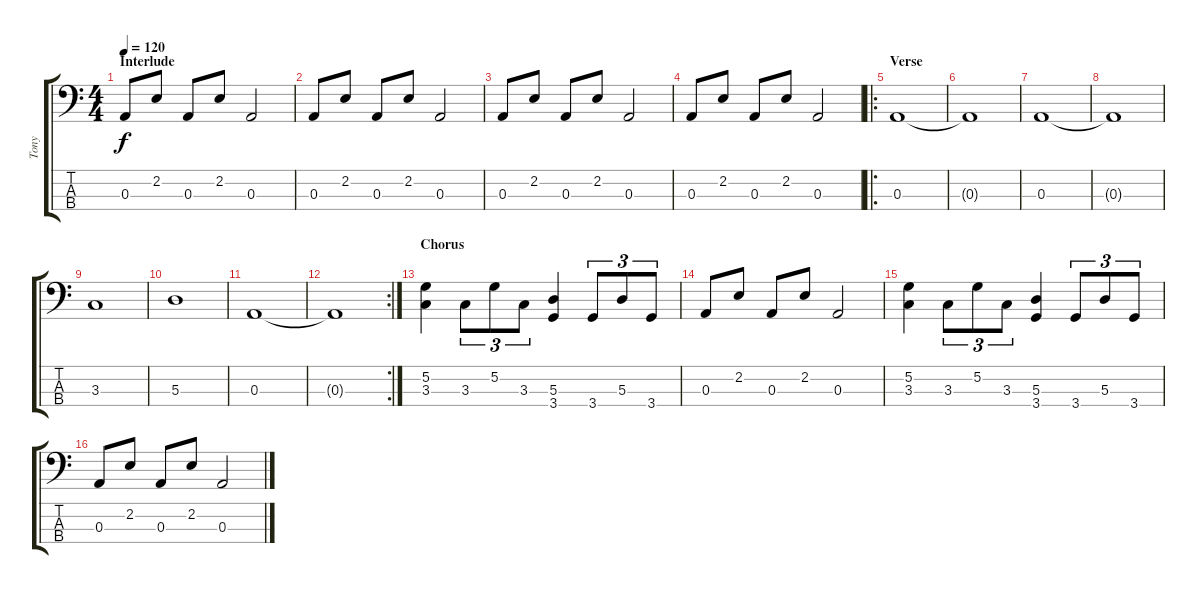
\track ("Tony" "Tony") {instrument electricbassfinger}
\staff {score tabs}
\tuning (G2 D2 A1 E1) {hide}
\ts (4 4)
\section ("" "Interlude")
\tempo 120
\clef f4
\ks c
0.3.8{dy f} 2.2.8 0.3.8 2.2.8 0.3.2 |
0.3.8 2.2.8 0.3.8 2.2.8 0.3.2 |
0.3.8 2.2.8 0.3.8 2.2.8 0.3.2 |
0.3.8 2.2.8 0.3.8 2.2.8 0.3.2 |
\ro
\section ("" "Verse")
0.3.1 |
0.3{t}.1 |
0.3.1 |
0.3{t}.1 |
3.3.1 |
5.3.1 |
0.3.1 |
\rc 2
0.3{t}.1 |
\section ("" "Chorus")
(5.2 3.3).4 3.3.8{tu (3 2)} 5.2.8{tu (3 2)} 3.3.8{tu (3 2)} (5.3 3.4).4 3.4.8{tu (3 2)} 5.3.8{tu (3 2)} 3.4.8{tu (3 2)} |
0.3.8 2.2.8 0.3.8 2.2.8 0.3.2 |
(5.2 3.3).4 3.3.8{tu (3 2)} 5.2.8{tu (3 2)} 3.3.8{tu (3 2)} (5.3 3.4).4 3.4.8{tu (3 2)} 5.3.8{tu (3 2)} 3.4.8{tu (3 2)} |
0.3.8 2.2.8 0.3.8 2.2.8 0.3.2
